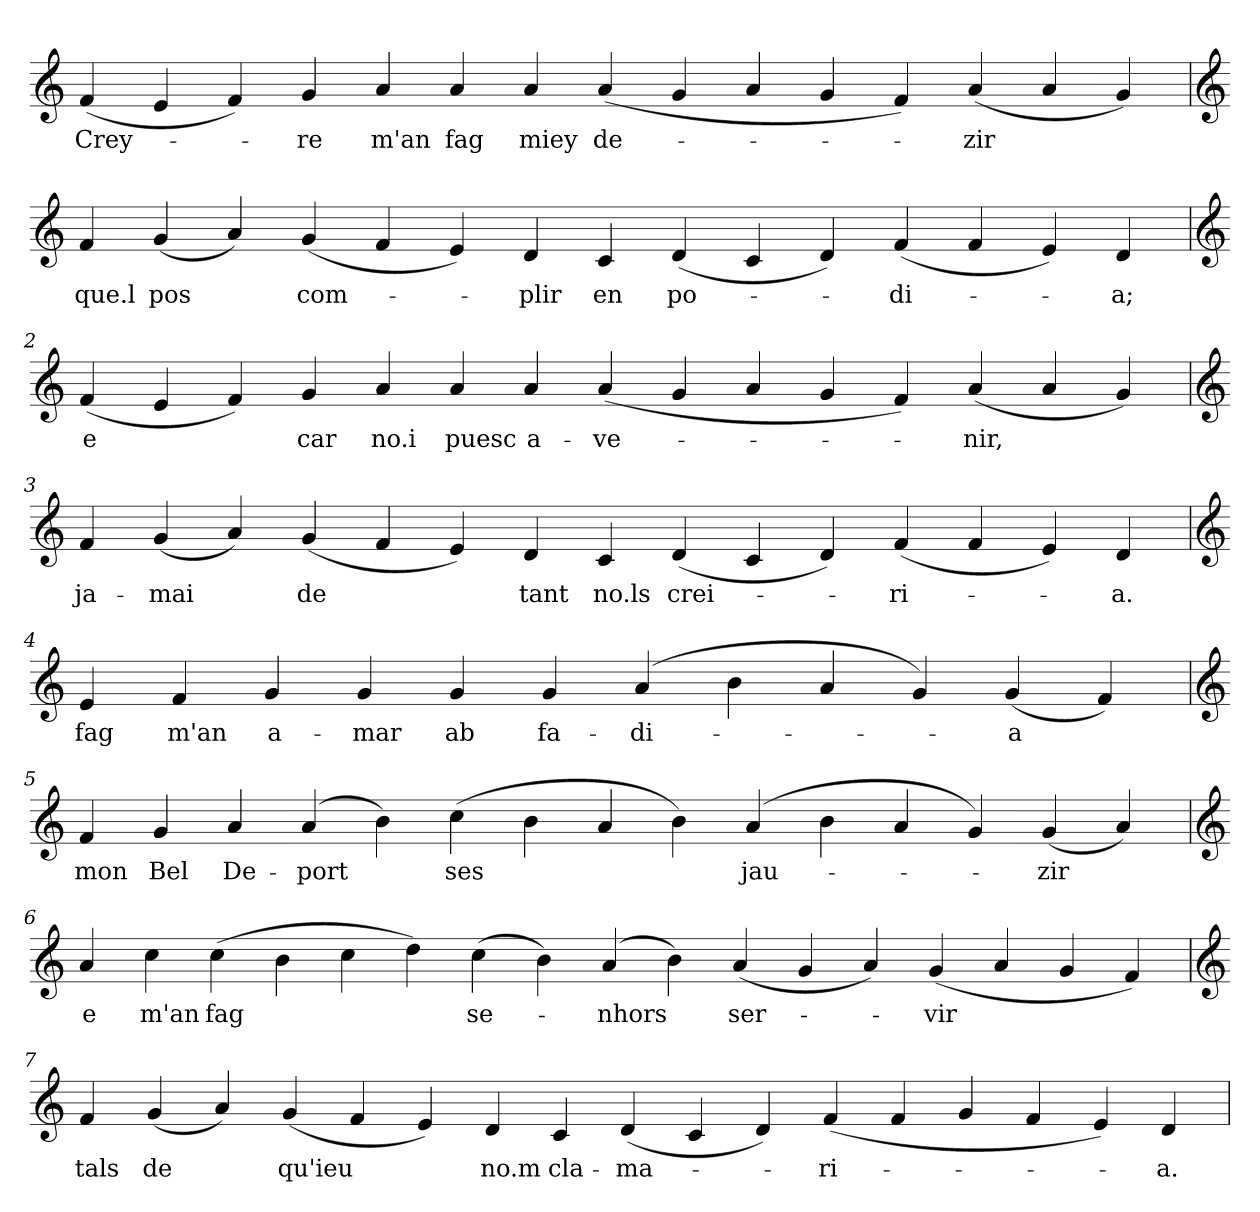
**kern	**text
*part1	*part1
*staff1	*staff1
*clefG2	*
=	=
(4f	Crey-
4e	.
4f)	.
4g	-re
4a	m'an
4a	fag
4a	miey
(4a	de-
4g	.
4a	.
4g	.
4f)	.
(4a	-zir
4a	.
4g)	.
=1	=1
*clefG2	*
4f	que.l
(4g	pos
4a)	.
(4g	com-
4f	.
4e)	.
4d	-plir
4c	en
(4d	po-
4c	.
4d)	.
(4f	-di-
4f	.
4e)	.
4d	-a;
=2	=2
*clefG2	*
(4f	e
4e	.
4f)	.
4g	car
4a	no.i
4a	puesc
4a	a-
(4a	-ve-
4g	.
4a	.
4g	.
4f)	.
(4a	-nir,
4a	.
4g)	.
=3	=3
*clefG2	*
4f	ja-
(4g	-mai
4a)	.
(4g	de
4f	.
4e)	.
4d	tant
4c	no.ls
(4d	crei-
4c	.
4d)	.
(4f	-ri-
4f	.
4e)	.
4d	-a.
=4	=4
*clefG2	*
4e	fag
4f	m'an
4g	a-
4g	-mar
4g	ab
4g	fa-
(4a	-di-
4b	.
4a	.
4g)	.
(4g	-a
4f)	.
=5	=5
*clefG2	*
4f	mon
4g	Bel
4a	De-
(4a	-port
4b)	.
(4cc	ses
4b	.
4a	.
4b)	.
(4a	jau-
4b	.
4a	.
4g)	.
(4g	-zir
4a)	.
=6	=6
*clefG2	*
4a	e
4cc	m'an
(4cc	fag
4b	.
4cc	.
4dd)	.
(4cc	se-
4b)	.
(4a	-nhors
4b)	.
(4a	ser-
4g	.
4a)	.
(4g	-vir
4a	.
4g	.
4f)	.
=7	=7
*clefG2	*
4f	tals
(4g	de
4a)	.
(4g	qu'ieu
4f	.
4e)	.
4d	no.m
4c	cla-
(4d	-ma-
4c	.
4d)	.
(4f	-ri-
4f	.
4g	.
4f	.
4e)	.
4d	-a.
=	=
*-	*-
